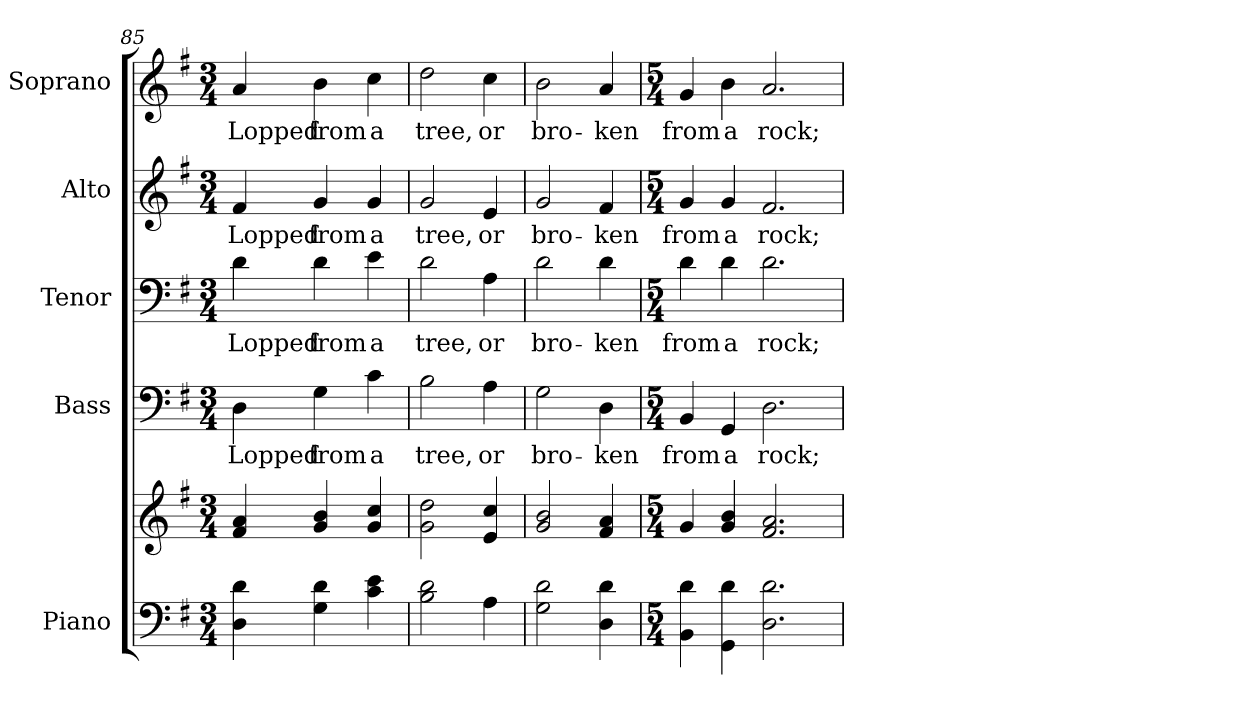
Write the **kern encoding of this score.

**kern	**kern	**kern	**text	**kern	**text	**kern	**text	**kern	**text
*part5	*part5	*part4	*part4	*part3	*part3	*part2	*part2	*part1	*part1
*staff6	*staff5	*staff4	*staff4	*staff3	*staff3	*staff2	*staff2	*staff1	*staff1
*I"Piano	*	*I"Bass	*	*I"Tenor	*	*I"Alto	*	*I"Soprano	*
*I'Pno.	*	*I'B.	*	*I'T.	*	*I'A.	*	*I'S.	*
!!LO:PB:g=z
*clefF4	*clefG2	*clefF4	*	*clefF4	*	*clefG2	*	*clefG2	*
*k[f#]	*k[f#]	*k[f#]	*	*k[f#]	*	*k[f#]	*	*k[f#]	*
*G:	*G:	*G:	*	*G:	*	*G:	*	*G:	*
*M3/4	*M3/4	*M3/4	*	*M3/4	*	*M3/4	*	*M3/4	*
=85	=85	=85	=85	=85	=85	=85	=85	=85	=85
!	!	!	!LO:LY:b:color=#000000	!	!	!	!	!	!
!	!	!	!	!	!LO:LY:b:color=#000000	!	!	!	!
!	!	!	!	!	!	!	!LO:LY:b:color=#000000	!	!
!	!	!	!	!	!	!	!	!	!LO:LY:b:color=#000000
4Di\ 4di	4f#i/ 4ai	4Di\	Lopped	4di\	Lopped	4f#i/	Lopped	4ai/	Lopped
!	!	!	!LO:LY:b:color=#000000	!	!	!	!	!	!
!	!	!	!	!	!LO:LY:b:color=#000000	!	!	!	!
!	!	!	!	!	!	!	!LO:LY:b:color=#000000	!	!
!	!	!	!	!	!	!	!	!	!LO:LY:b:color=#000000
4Gi\ 4di	4gi/ 4bi	4Gi\	from	4di\	from	4gi/	from	4bi\	from
!	!	!	!LO:LY:b:color=#000000	!	!	!	!	!	!
!	!	!	!	!	!LO:LY:b:color=#000000	!	!	!	!
!	!	!	!	!	!	!	!LO:LY:b:color=#000000	!	!
!	!	!	!	!	!	!	!	!	!LO:LY:b:color=#000000
4ci\ 4ei	4gi/ 4cci	4ci\	a	4ei\	a	4gi/	a	4cci\	a
=86	=86	=86	=86	=86	=86	=86	=86	=86	=86
!	!	!	!LO:LY:b:color=#000000	!	!	!	!	!	!
!	!	!	!	!	!LO:LY:b:color=#000000	!	!	!	!
!	!	!	!	!	!	!	!LO:LY:b:color=#000000	!	!
!	!	!	!	!	!	!	!	!	!LO:LY:b:color=#000000
2Bi\ 2di	2gi\ 2ddi	2Bi\	tree,	2di\	tree,	2gi/	tree,	2ddi\	tree,
!	!	!	!LO:LY:b:color=#000000	!	!	!	!	!	!
!	!	!	!	!	!LO:LY:b:color=#000000	!	!	!	!
!	!	!	!	!	!	!	!LO:LY:b:color=#000000	!	!
!	!	!	!	!	!	!	!	!	!LO:LY:b:color=#000000
4Ai\	4ei/ 4cci	4Ai\	or	4Ai\	or	4ei/	or	4cci\	or
!!LO:LB:g=z
=87	=87	=87	=87	=87	=87	=87	=87	=87	=87
!	!	!	!LO:LY:b:color=#000000	!	!	!	!	!	!
!	!	!	!	!	!LO:LY:b:color=#000000	!	!	!	!
!	!	!	!	!	!	!	!LO:LY:b:color=#000000	!	!
!	!	!	!	!	!	!	!	!	!LO:LY:b:color=#000000
2Gi\ 2di	2gi/ 2bi	2Gi\	bro-	2di\	bro-	2gi/	bro-	2bi\	bro-
!	!	!	!LO:LY:b:color=#000000	!	!	!	!	!	!
!	!	!	!	!	!LO:LY:b:color=#000000	!	!	!	!
!	!	!	!	!	!	!	!LO:LY:b:color=#000000	!	!
!	!	!	!	!	!	!	!	!	!LO:LY:b:color=#000000
4Di\ 4di	4f#i/ 4ai	4Di\	-ken	4di\	-ken	4f#i/	-ken	4ai/	-ken
=88	=88	=88	=88	=88	=88	=88	=88	=88	=88
*M5/4	*M5/4	*M5/4	*	*M5/4	*	*M5/4	*	*M5/4	*
!	!	!	!LO:LY:b:color=#000000	!	!	!	!	!	!
!	!	!	!	!	!LO:LY:b:color=#000000	!	!	!	!
!	!	!	!	!	!	!	!LO:LY:b:color=#000000	!	!
!	!	!	!	!	!	!	!	!	!LO:LY:b:color=#000000
4BBi\ 4di	4gi/	4BBi/	from	4di\	from	4gi/	from	4gi/	from
!	!	!	!LO:LY:b:color=#000000	!	!	!	!	!	!
!	!	!	!	!	!LO:LY:b:color=#000000	!	!	!	!
!	!	!	!	!	!	!	!LO:LY:b:color=#000000	!	!
!	!	!	!	!	!	!	!	!	!LO:LY:b:color=#000000
4GGi\ 4di	4gi/ 4bi	4GGi/	a	4di\	a	4gi/	a	4bi\	a
!	!	!	!LO:LY:b:color=#000000	!	!	!	!	!	!
!	!	!	!	!	!LO:LY:b:color=#000000	!	!	!	!
!	!	!	!	!	!	!	!LO:LY:b:color=#000000	!	!
!	!	!	!	!	!	!	!	!	!LO:LY:b:color=#000000
2.Di\ 2.di	2.f#i/ 2.ai	2.Di\	rock;	2.di\	rock;	2.f#i/	rock;	2.ai/	rock;
=	=	=	=	=	=	=	=	=	=
*-	*-	*-	*-	*-	*-	*-	*-	*-	*-
